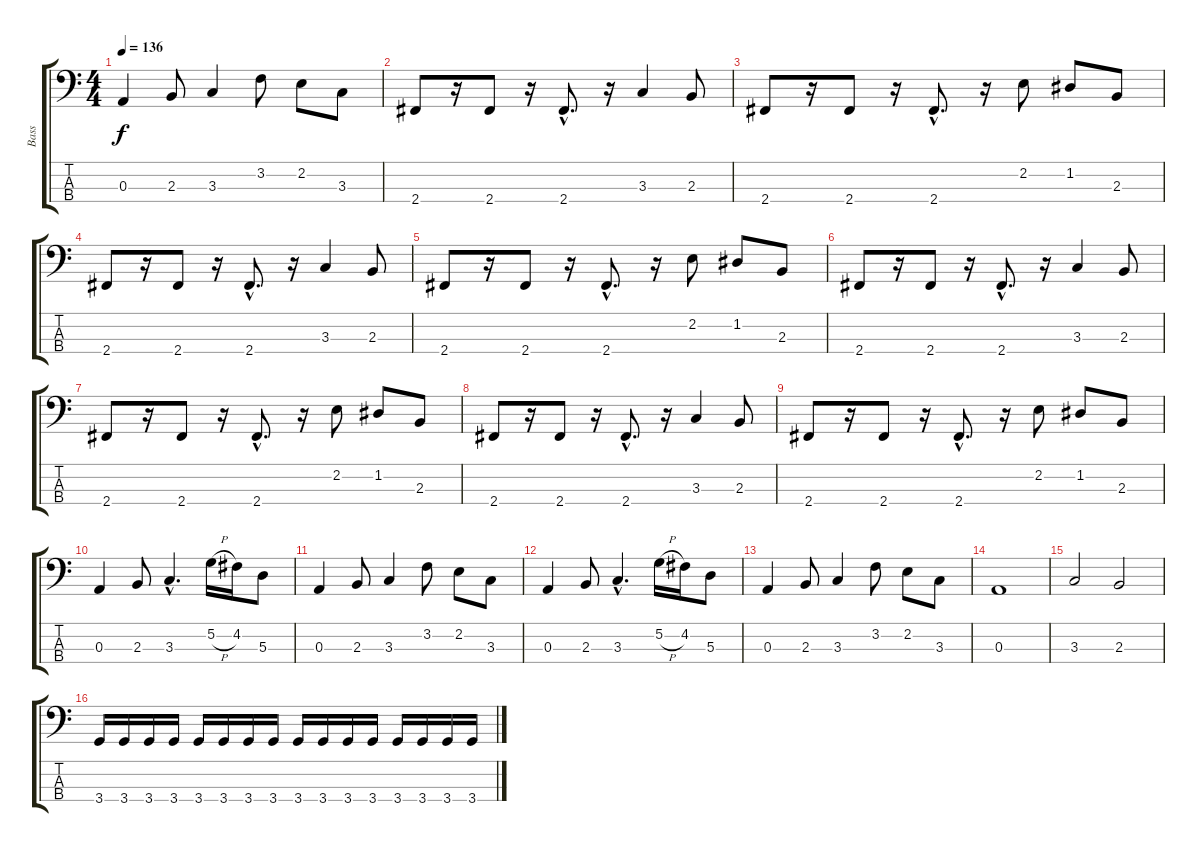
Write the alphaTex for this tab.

\track ("Bass" "Bass") {instrument electricbasspick}
\staff {score tabs}
\tuning (G2 D2 A1 E1) {hide}
\ts (4 4)
\tempo 136
\clef f4
\ks c
0.3.4{dy f} 2.3.8 3.3.4 3.2.8 2.2.8 3.3.8 |
2.4.8 r.16 2.4.8 r.16 2.4{hac}.8{d} r.16 3.3.4 2.3.8 |
2.4.8 r.16 2.4.8 r.16 2.4{hac}.8{d} r.16 2.2.8 1.2.8 2.3.8 |
2.4.8 r.16 2.4.8 r.16 2.4{hac}.8{d} r.16 3.3.4 2.3.8 |
2.4.8 r.16 2.4.8 r.16 2.4{hac}.8{d} r.16 2.2.8 1.2.8 2.3.8 |
2.4.8 r.16 2.4.8 r.16 2.4{hac}.8{d} r.16 3.3.4 2.3.8 |
2.4.8 r.16 2.4.8 r.16 2.4{hac}.8{d} r.16 2.2.8 1.2.8 2.3.8 |
2.4.8 r.16 2.4.8 r.16 2.4{hac}.8{d} r.16 3.3.4 2.3.8 |
2.4.8 r.16 2.4.8 r.16 2.4{hac}.8{d} r.16 2.2.8 1.2.8 2.3.8 |
0.3.4 2.3.8 3.3{hac}.4{d} 5.2{h}.16 4.2.16 5.3.8 |
0.3.4 2.3.8 3.3.4 3.2.8 2.2.8 3.3.8 |
0.3.4 2.3.8 3.3{hac}.4{d} 5.2{h}.16 4.2.16 5.3.8 |
0.3.4 2.3.8 3.3.4 3.2.8 2.2.8 3.3.8 |
0.3.1 |
3.3.2 2.3.2 |
3.4.16 3.4.16 3.4.16 3.4.16 3.4.16 3.4.16 3.4.16 3.4.16 3.4.16 3.4.16 3.4.16 3.4.16 3.4.16 3.4.16 3.4.16 3.4.16
